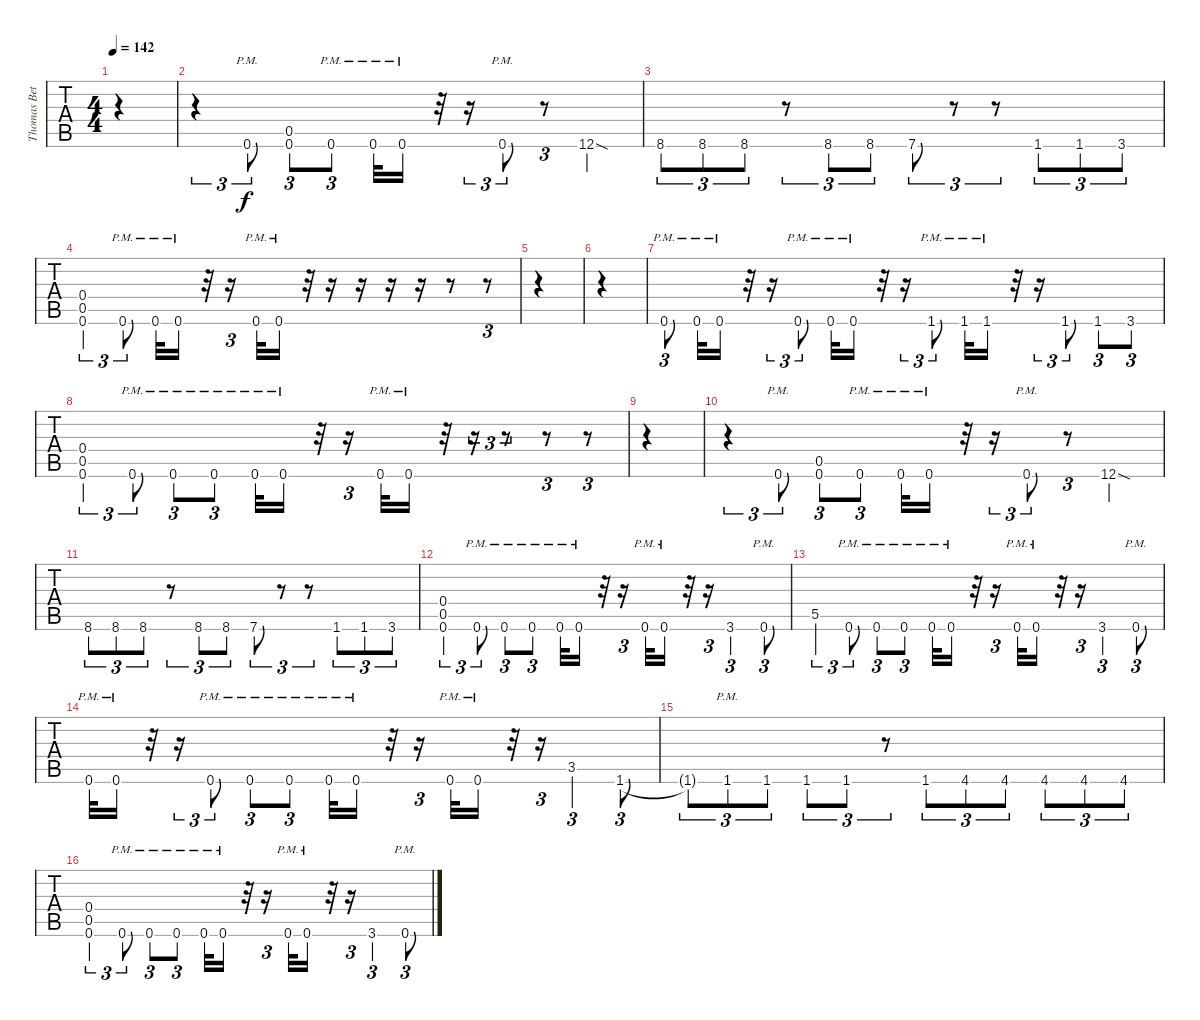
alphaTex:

\track ("Thomas Betrisey" "Thomas Bet") {instrument distortionguitar}
\staff {tabs}
\tuning (C4 G3 Eb3 Bb2 F2 Bb1) {hide}
\ts (4 4)
\tempo 142
\clef f4
\ks c
|
r.4{tu (3 2)} 0.6{pm}.8{tu (3 2)} (0.5 0.6).8{tu (3 2)} 0.6{pm}.8{tu (3 2)} 0.6{pm}.32 0.6{pm}.16 r.32 r.16{tu (3 2)} 0.6{pm}.8{tu (3 2)} r.8{tu (3 2)} 12.6{sod}.4 |
8.6.8{tu (3 2)} 8.6.8{tu (3 2)} 8.6.8{tu (3 2)} r.8{tu (3 2)} 8.6.8{tu (3 2)} 8.6.8{tu (3 2)} 7.6.8{tu (3 2)} r.8{tu (3 2)} r.8{tu (3 2)} 1.6.8{tu (3 2)} 1.6.8{tu (3 2)} 3.6.8{tu (3 2)} |
(0.4 0.5 0.6).4{tu (3 2)} 0.6{pm}.8{tu (3 2)} 0.6{pm}.32 0.6{pm}.16 r.32 r.16{tu (3 2)} 0.6{pm}.32 0.6{pm}.16 r.32 r.16 r.16 r.16 r.16 r.8 r.8{tu (3 2)} |
|
|
0.6{pm}.8{tu (3 2)} 0.6{pm}.32 0.6{pm}.16 r.32 r.16{tu (3 2)} 0.6{pm}.8{tu (3 2)} 0.6{pm}.32 0.6{pm}.16 r.32 r.16{tu (3 2)} 1.6{pm}.8{tu (3 2)} 1.6{pm}.32 1.6{pm}.16 r.32 r.16{tu (3 2)} 1.6.8{tu (3 2)} 1.6.8{tu (3 2)} 3.6.8{tu (3 2)} |
(0.4 0.5 0.6).4{tu (3 2)} 0.6{pm}.8{tu (3 2)} 0.6{pm}.8{tu (3 2)} 0.6{pm}.8{tu (3 2)} 0.6{pm}.32 0.6{pm}.16 r.32 r.16{tu (3 2)} 0.6{pm}.32 0.6{pm}.16 r.32 r.16{tu (3 2)} r.8{tu (3 2)} r.8{tu (3 2)} r.8{tu (3 2)} |
|
r.4{tu (3 2)} 0.6{pm}.8{tu (3 2)} (0.5 0.6).8{tu (3 2)} 0.6{pm}.8{tu (3 2)} 0.6{pm}.32 0.6{pm}.16 r.32 r.16{tu (3 2)} 0.6{pm}.8{tu (3 2)} r.8{tu (3 2)} 12.6{sod}.4 |
8.6.8{tu (3 2)} 8.6.8{tu (3 2)} 8.6.8{tu (3 2)} r.8{tu (3 2)} 8.6.8{tu (3 2)} 8.6.8{tu (3 2)} 7.6.8{tu (3 2)} r.8{tu (3 2)} r.8{tu (3 2)} 1.6.8{tu (3 2)} 1.6.8{tu (3 2)} 3.6.8{tu (3 2)} |
(0.4 0.5 0.6).4{tu (3 2)} 0.6{pm}.8{tu (3 2)} 0.6{pm}.8{tu (3 2)} 0.6{pm}.8{tu (3 2)} 0.6{pm}.32 0.6{pm}.16 r.32 r.16{tu (3 2)} 0.6{pm}.32 0.6{pm}.16 r.32 r.16{tu (3 2)} 3.6.4{tu (3 2)} 0.6{pm}.8{tu (3 2)} |
5.5.4{tu (3 2)} 0.6{pm}.8{tu (3 2)} 0.6{pm}.8{tu (3 2)} 0.6{pm}.8{tu (3 2)} 0.6{pm}.32 0.6{pm}.16 r.32 r.16{tu (3 2)} 0.6{pm}.32 0.6{pm}.16 r.32 r.16{tu (3 2)} 3.6.4{tu (3 2)} 0.6{pm}.8{tu (3 2)} |
0.6{pm}.32 0.6{pm}.16 r.32 r.16{tu (3 2)} 0.6{pm}.8{tu (3 2)} 0.6{pm}.8{tu (3 2)} 0.6{pm}.8{tu (3 2)} 0.6{pm}.32 0.6{pm}.16 r.32 r.16{tu (3 2)} 0.6{pm}.32 0.6{pm}.16 r.32 r.16{tu (3 2)} 3.5.4{tu (3 2)} 1.6.8{tu (3 2)} |
1.6{t}.8{tu (3 2)} 1.6{pm}.8{tu (3 2)} 1.6.8{tu (3 2)} 1.6.8{tu (3 2)} 1.6.8{tu (3 2)} r.8{tu (3 2)} 1.6.8{tu (3 2)} 4.6.8{tu (3 2)} 4.6.8{tu (3 2)} 4.6.8{tu (3 2)} 4.6.8{tu (3 2)} 4.6.8{tu (3 2)} |
(0.4 0.5 0.6).4{tu (3 2)} 0.6{pm}.8{tu (3 2)} 0.6{pm}.8{tu (3 2)} 0.6{pm}.8{tu (3 2)} 0.6{pm}.32 0.6{pm}.16 r.32 r.16{tu (3 2)} 0.6{pm}.32 0.6{pm}.16 r.32 r.16{tu (3 2)} 3.6.4{tu (3 2)} 0.6{pm}.8{tu (3 2)}
